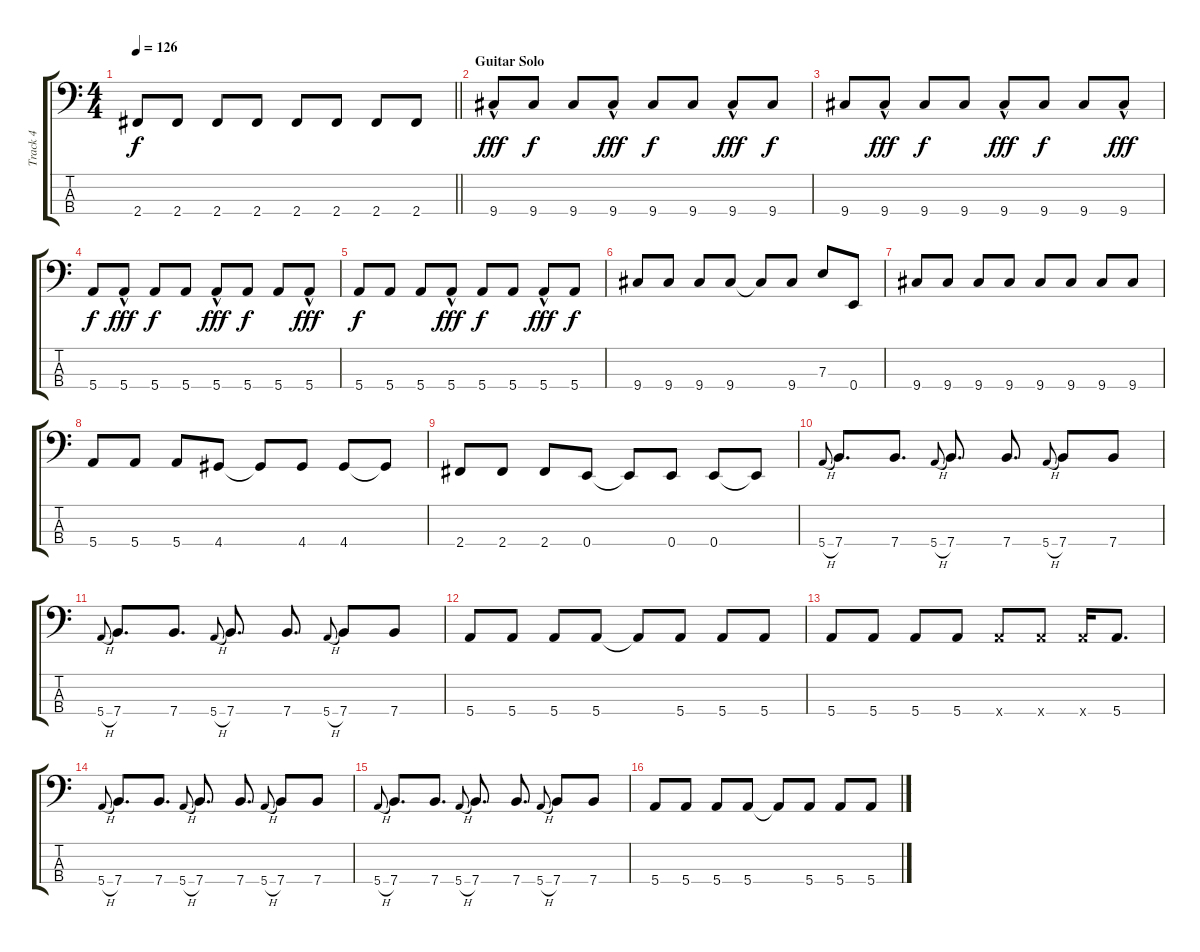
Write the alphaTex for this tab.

\track ("Track 4" "Track 4") {instrument electricbassfinger}
\staff {score tabs}
\tuning (G2 D2 A1 E1) {hide}
\ts (4 4)
\tempo 126
\clef f4
\barLineRight lightlight
\ks c
2.4.8{dy f} 2.4.8 2.4.8 2.4.8 2.4.8 2.4.8 2.4.8 2.4.8 |
\section ("" "Guitar Solo")
9.4{hac}.8{dy fff} 9.4.8{dy f} 9.4.8 9.4{hac}.8{dy fff} 9.4.8{dy f} 9.4.8 9.4{hac}.8{dy fff} 9.4.8{dy f} |
9.4.8 9.4{hac}.8{dy fff} 9.4.8{dy f} 9.4.8 9.4{hac}.8{dy fff} 9.4.8{dy f} 9.4.8 9.4{hac}.8{dy fff} |
5.4.8{dy f} 5.4{hac}.8{dy fff} 5.4.8{dy f} 5.4.8 5.4{hac}.8{dy fff} 5.4.8{dy f} 5.4.8 5.4{hac}.8{dy fff} |
5.4.8{dy f} 5.4.8 5.4.8 5.4{hac}.8{dy fff} 5.4.8{dy f} 5.4.8 5.4{hac}.8{dy fff} 5.4.8{dy f} |
9.4.8 9.4.8 9.4.8 9.4.8 9.4{t}.8 9.4.8 7.3.8 0.4.8 |
9.4.8 9.4.8 9.4.8 9.4.8 9.4.8 9.4.8 9.4.8 9.4.8 |
5.4.8 5.4.8 5.4.8 4.4.8 4.4{t}.8 4.4.8 4.4.8 4.4{t}.8 |
2.4.8 2.4.8 2.4.8 0.4.8 0.4{t}.8 0.4.8 0.4.8 0.4{t}.8 |
5.4{h}.8{gr onbeat} 7.4.8{d} 7.4.8{d} 5.4{h}.8{gr onbeat} 7.4.8{d} 7.4.8{d} 5.4{h}.8{gr onbeat} 7.4.8 7.4.8 |
5.4{h}.8{gr onbeat} 7.4.8{d} 7.4.8{d} 5.4{h}.8{gr onbeat} 7.4.8{d} 7.4.8{d} 5.4{h}.8{gr onbeat} 7.4.8 7.4.8 |
5.4.8 5.4.8 5.4.8 5.4.8 5.4{t}.8 5.4.8 5.4.8 5.4.8 |
5.4.8 5.4.8 5.4.8 5.4.8 5.4{x}.8 5.4{x}.8 5.4{x}.16 5.4.8{d} |
5.4{h}.8{gr onbeat} 7.4.8{d} 7.4.8{d} 5.4{h}.8{gr onbeat} 7.4.8{d} 7.4.8{d} 5.4{h}.8{gr onbeat} 7.4.8 7.4.8 |
5.4{h}.8{gr onbeat} 7.4.8{d} 7.4.8{d} 5.4{h}.8{gr onbeat} 7.4.8{d} 7.4.8{d} 5.4{h}.8{gr onbeat} 7.4.8 7.4.8 |
5.4.8 5.4.8 5.4.8 5.4.8 5.4{t}.8 5.4.8 5.4.8 5.4.8
